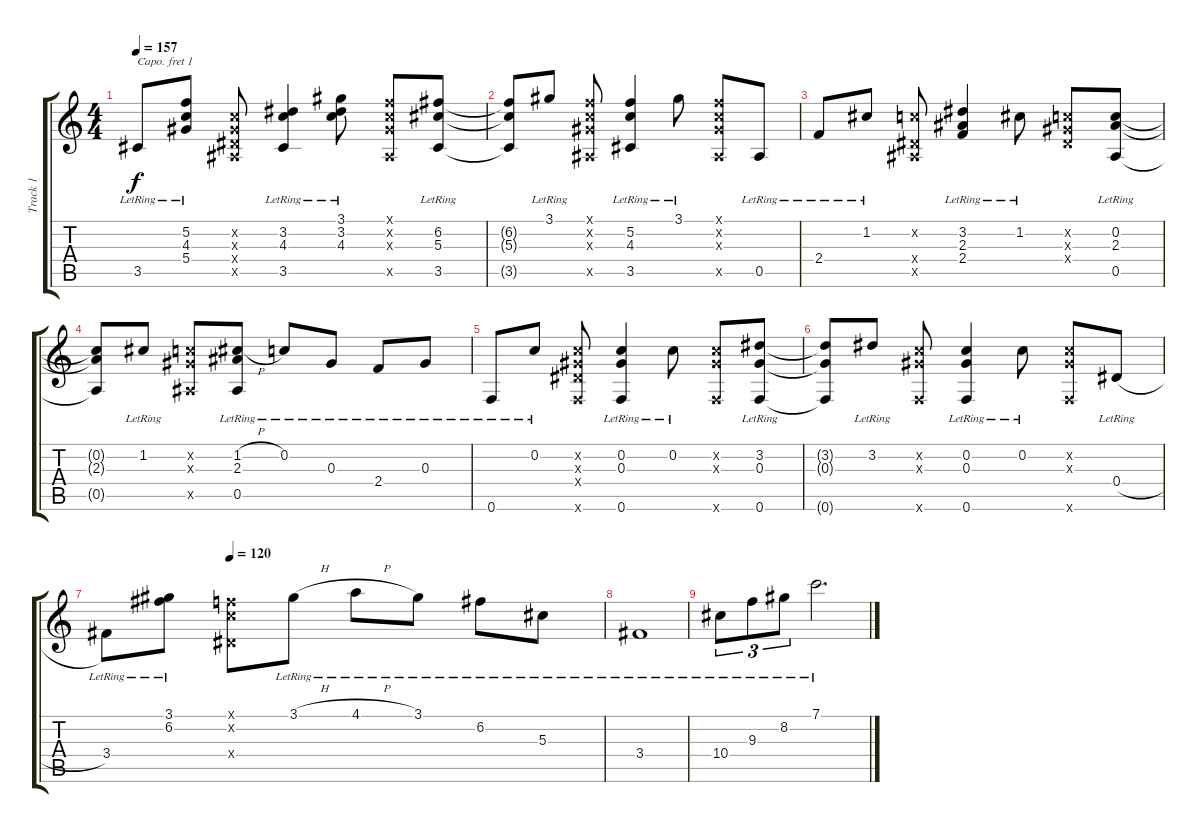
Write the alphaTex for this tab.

\track ("Track 1" "Track 1") {instrument acousticguitarsteel}
\staff {score tabs}
\capo 1
\tuning (E4 B3 G3 D3 A2 E2) {hide}
\ts (4 4)
\tempo 157
\clef g2
\ks c
3.5{lr}.8{dy f} (5.2{lr} 4.3{lr} 5.4{lr}).8 (0.2{x} 0.3{x} 0.4{x} 0.5{x}).8 (3.2{lr} 4.3{lr} 3.5{lr}).4 (3.1{lr} 3.2{lr} 4.3{lr}).8 (0.1{x} 0.2{x} 0.3{x} 0.5{x}).8 (6.2{lr} 5.3{lr} 3.5{lr}).8 |
(6.2{t} 5.3{t} 3.5{t}).8 3.1{lr}.8 (0.1{x} 0.2{x} 0.3{x} 0.5{x}).8 (5.2{lr} 4.3{lr} 3.5{lr}).4 3.1{lr}.8 (0.1{x} 0.2{x} 0.3{x} 0.5{x}).8 0.5{lr}.8 |
2.4{lr}.8 1.2{lr}.8 (0.2{x} 0.4{x} 0.5{x}).8 (3.2{lr} 2.3{lr} 2.4{lr}).4 1.2{lr}.8 (0.2{x} 0.3{x} 0.4{x}).8 (0.2{lr} 2.3{lr} 0.5{lr}).8 |
(0.2{t} 2.3{t} 0.5{t}).8 1.2{lr}.8 (0.2{x} 0.3{x} 0.5{x}).8 (1.2{h lr} 2.3{lr} 0.5{lr}).8 0.2{lr}.8 0.3{lr}.8 2.4{lr}.8 0.3{lr}.8 |
0.6{lr}.8 0.2{lr}.8 (0.2{x} 0.3{x} 0.4{x} 0.6{x}).8 (0.2{lr} 0.3{lr} 0.6{lr}).4 0.2{lr}.8 (0.2{x} 0.3{x} 0.6{x}).8 (3.2{lr} 0.3{lr} 0.6{lr}).8 |
(3.2{t} 0.3{t} 0.6{t}).8 3.2{lr}.8 (0.2{x} 0.3{x} 0.6{x}).8 (0.2{lr} 0.3{lr} 0.6{lr}).4 0.2{lr}.8 (0.2{x} 0.3{x} 0.6{x}).8 0.4{h lr}.8 |
\tempo (120 0.25)
3.4{lr}.8{volume 8} (3.1{lr} 6.2{lr}).8 (0.1{x} 0.2{x} 0.4{x}).8 3.1{h lr}.8 4.1{h lr}.8 3.1{lr}.8 6.2{lr}.8 5.3{lr}.8 |
3.4{lr}.1 |
10.4{lr}.8{tu (3 2) volume 13} 9.3{lr}.8{tu (3 2)} 8.2{lr}.8{tu (3 2)} 7.1{lr}.2{d}
